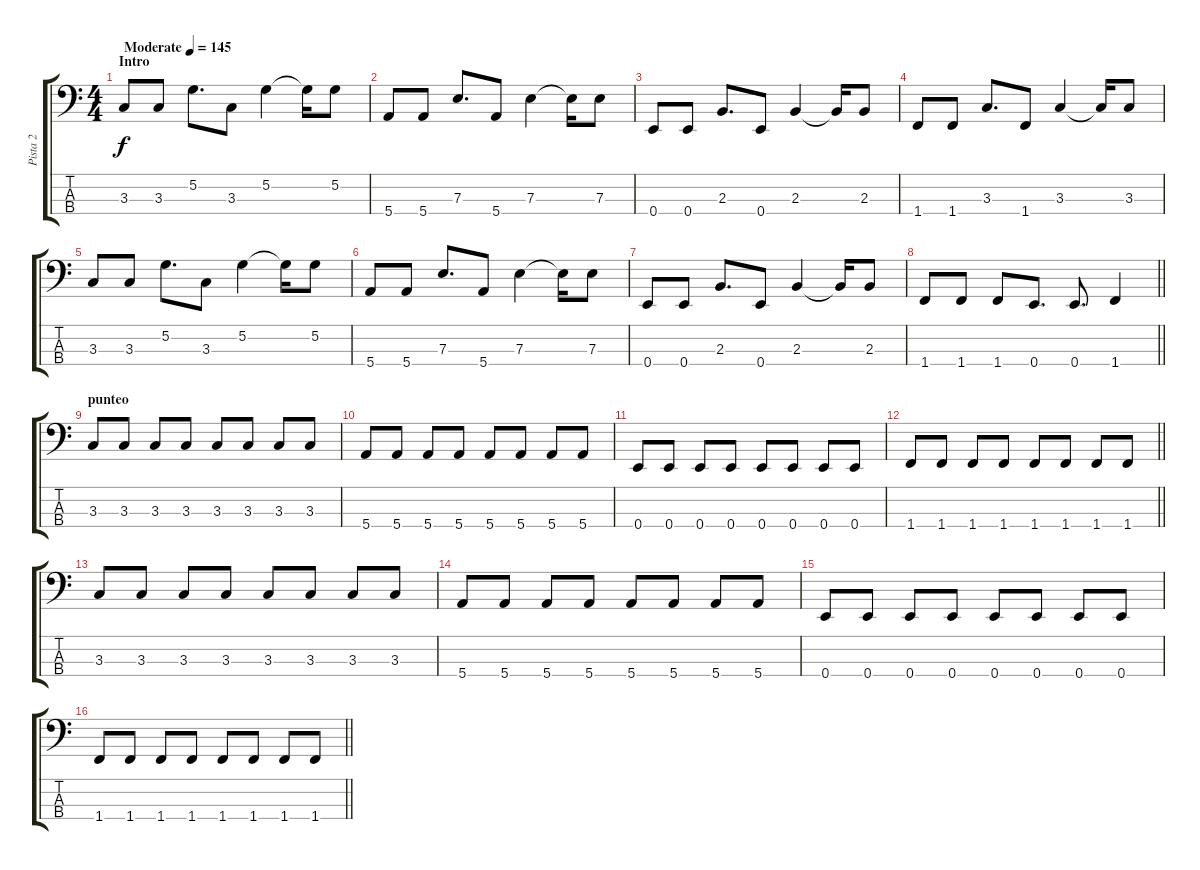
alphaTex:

\track ("Pista 2" "Pista 2") {instrument electricbassfinger}
\staff {score tabs}
\tuning (G2 D2 A1 E1) {hide}
\ts (4 4)
\section ("" "Intro")
\tempo (145 "Moderate")
\clef f4
\ks c
3.3.8{dy f instrument electricbassfinger} 3.3.8 5.2.8{d} 3.3.8 5.2.4 5.2{t}.16 5.2.8 |
5.4.8 5.4.8 7.3.8{d} 5.4.8 7.3.4 7.3{t}.16 7.3.8 |
0.4.8 0.4.8 2.3.8{d} 0.4.8 2.3.4 2.3{t}.16 2.3.8 |
1.4.8 1.4.8 3.3.8{d} 1.4.8 3.3.4 3.3{t}.16 3.3.8 |
3.3.8 3.3.8 5.2.8{d} 3.3.8 5.2.4 5.2{t}.16 5.2.8 |
5.4.8 5.4.8 7.3.8{d} 5.4.8 7.3.4 7.3{t}.16 7.3.8 |
0.4.8 0.4.8 2.3.8{d} 0.4.8 2.3.4 2.3{t}.16 2.3.8 |
\barLineRight lightlight
1.4.8 1.4.8 1.4.8 0.4.8{d} 0.4.8{d} 1.4.4 |
\section ("" "punteo")
3.3.8 3.3.8 3.3.8 3.3.8 3.3.8 3.3.8 3.3.8 3.3.8 |
5.4.8 5.4.8 5.4.8 5.4.8 5.4.8 5.4.8 5.4.8 5.4.8 |
0.4.8 0.4.8 0.4.8 0.4.8 0.4.8 0.4.8 0.4.8 0.4.8 |
\barLineRight lightlight
1.4.8 1.4.8 1.4.8 1.4.8 1.4.8 1.4.8 1.4.8 1.4.8 |
\section ("" "")
3.3.8 3.3.8 3.3.8 3.3.8 3.3.8 3.3.8 3.3.8 3.3.8 |
5.4.8 5.4.8 5.4.8 5.4.8 5.4.8 5.4.8 5.4.8 5.4.8 |
0.4.8 0.4.8 0.4.8 0.4.8 0.4.8 0.4.8 0.4.8 0.4.8 |
\barLineRight lightlight
1.4.8 1.4.8 1.4.8 1.4.8 1.4.8 1.4.8 1.4.8 1.4.8
